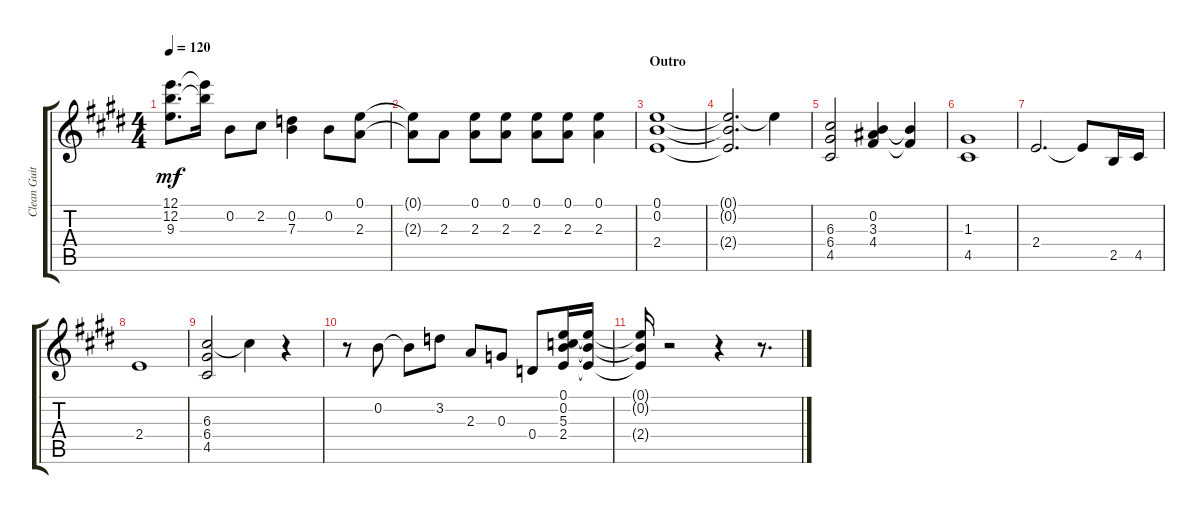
\track ("Clean Guitar" "Clean Guit") {instrument electricguitarjazz}
\staff {score tabs}
\tuning (E4 B3 G3 D3 A2 E2) {hide}
\ts (4 4)
\tempo 120
\clef g2
\ks c#minor
(12.1{t} 12.2{t} 9.3{t}).8{d dy mf} (12.1{t} 12.2{t}).16 0.2.8 2.2.8 (0.2 7.3).4 0.2.8 (0.1 2.3).8 |
(0.1{t} 2.3{t}).8 2.3.8 (0.1 2.3).8 (0.1 2.3).8 (0.1 2.3).8 (0.1 2.3).8 (0.1 2.3).4 |
\section ("" "Outro")
(0.1 0.2 2.4).1 |
(0.1{t} 0.2{t} 2.4{t}).2{d} 0.1{t}.4 |
(6.3 6.4 4.5).2 (0.2 3.3 4.4).4 (0.2{t} 4.4{t}).4 |
(1.3 4.5).1 |
2.4.2{d} 2.4{t}.8 2.5.16 4.5.16 |
2.4.1 |
(6.3 6.4 4.5).2 6.3{t}.4 r.4 |
r.8 0.2.8 0.2{t}.8 3.2.8 2.3.8 0.3.8 0.4.8 (0.1 0.2 5.3 2.4).16 (0.1{t} 0.2{t} 2.4{t}).16 |
(0.1{t} 0.2{t} 2.4{t}).16 r.2 r.4 r.8{d}
